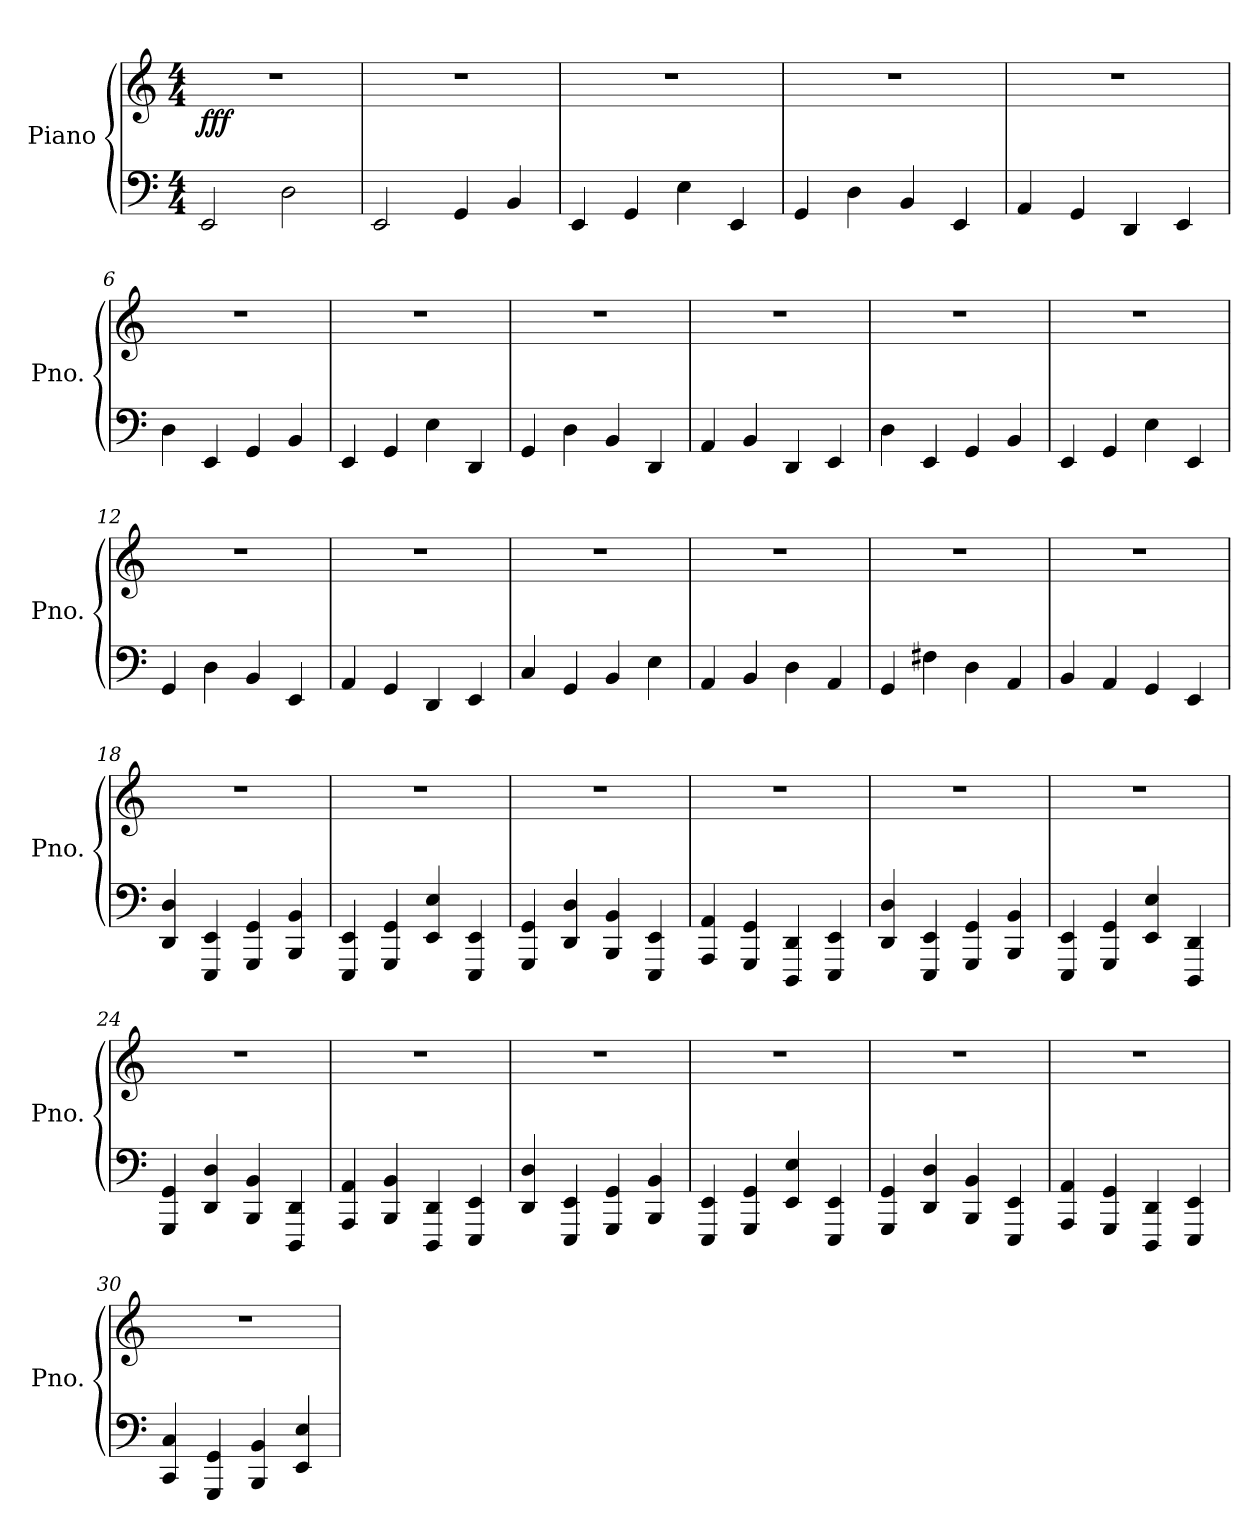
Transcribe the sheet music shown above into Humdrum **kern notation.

**kern	**kern	**dynam
*part1	*part1	*part1
*staff2	*staff1	*staff1/2
*I"Piano	*	*
*I'Pno.	*	*
*clefF4	*clefG2	*
*k[]	*k[]	*
*M4/4	*M4/4	*
*MM960	*MM960	*
=1	=1	=1
!	!	!LO:DY:b
2EE/	1r	fff
2D\	.	.
=2	=2	=2
2EE/	1r	.
4GG/	.	.
4BB/	.	.
=3	=3	=3
4EE/	1r	.
4GG/	.	.
4E\	.	.
4EE/	.	.
=4	=4	=4
4GG/	1r	.
4D\	.	.
4BB/	.	.
4EE/	.	.
=5	=5	=5
4AA/	1r	.
4GG/	.	.
4DD/	.	.
4EE/	.	.
=6	=6	=6
4D\	1r	.
4EE/	.	.
4GG/	.	.
4BB/	.	.
=7	=7	=7
4EE/	1r	.
4GG/	.	.
4E\	.	.
4DD/	.	.
=8	=8	=8
4GG/	1r	.
4D\	.	.
4BB/	.	.
4DD/	.	.
=9	=9	=9
4AA/	1r	.
4BB/	.	.
4DD/	.	.
4EE/	.	.
!!LO:LB:g=z
=10	=10	=10
4D\	1r	.
4EE/	.	.
4GG/	.	.
4BB/	.	.
=11	=11	=11
4EE/	1r	.
4GG/	.	.
4E\	.	.
4EE/	.	.
=12	=12	=12
4GG/	1r	.
4D\	.	.
4BB/	.	.
4EE/	.	.
=13	=13	=13
4AA/	1r	.
4GG/	.	.
4DD/	.	.
4EE/	.	.
=14	=14	=14
4C/	1r	.
4GG/	.	.
4BB/	.	.
4E\	.	.
=15	=15	=15
4AA/	1r	.
4BB/	.	.
4D\	.	.
4AA/	.	.
=16	=16	=16
4GG/	1r	.
4F#X\	.	.
4D\	.	.
4AA/	.	.
=17	=17	=17
4BB/	1r	.
4AA/	.	.
4GG/	.	.
4EE/	.	.
=18	=18	=18
4DD/ 4D/	1r	.
4EEE/ 4EE/	.	.
4GGG/ 4GG/	.	.
4BBB/ 4BB/	.	.
!!LO:LB:g=z
=19	=19	=19
4EEE/ 4EE/	1r	.
4GGG/ 4GG/	.	.
4EE/ 4E/	.	.
4EEE/ 4EE/	.	.
=20	=20	=20
4GGG/ 4GG/	1r	.
4DD/ 4D/	.	.
4BBB/ 4BB/	.	.
4EEE/ 4EE/	.	.
=21	=21	=21
4AAA/ 4AA/	1r	.
4GGG/ 4GG/	.	.
4DDD/ 4DD/	.	.
4EEE/ 4EE/	.	.
=22	=22	=22
4DD/ 4D/	1r	.
4EEE/ 4EE/	.	.
4GGG/ 4GG/	.	.
4BBB/ 4BB/	.	.
=23	=23	=23
4EEE/ 4EE/	1r	.
4GGG/ 4GG/	.	.
4EE/ 4E/	.	.
4DDD/ 4DD/	.	.
=24	=24	=24
4GGG/ 4GG/	1r	.
4DD/ 4D/	.	.
4BBB/ 4BB/	.	.
4DDD/ 4DD/	.	.
=25	=25	=25
4AAA/ 4AA/	1r	.
4BBB/ 4BB/	.	.
4DDD/ 4DD/	.	.
4EEE/ 4EE/	.	.
!!LO:LB:g=z
=26	=26	=26
4DD/ 4D/	1r	.
4EEE/ 4EE/	.	.
4GGG/ 4GG/	.	.
4BBB/ 4BB/	.	.
=27	=27	=27
4EEE/ 4EE/	1r	.
4GGG/ 4GG/	.	.
4EE/ 4E/	.	.
4EEE/ 4EE/	.	.
=28	=28	=28
4GGG/ 4GG/	1r	.
4DD/ 4D/	.	.
4BBB/ 4BB/	.	.
4EEE/ 4EE/	.	.
=29	=29	=29
4AAA/ 4AA/	1r	.
4GGG/ 4GG/	.	.
4DDD/ 4DD/	.	.
4EEE/ 4EE/	.	.
=30	=30	=30
4CC/ 4C/	1r	.
4GGG/ 4GG/	.	.
4BBB/ 4BB/	.	.
4EE/ 4E/	.	.
=	=	=
*-	*-	*-
